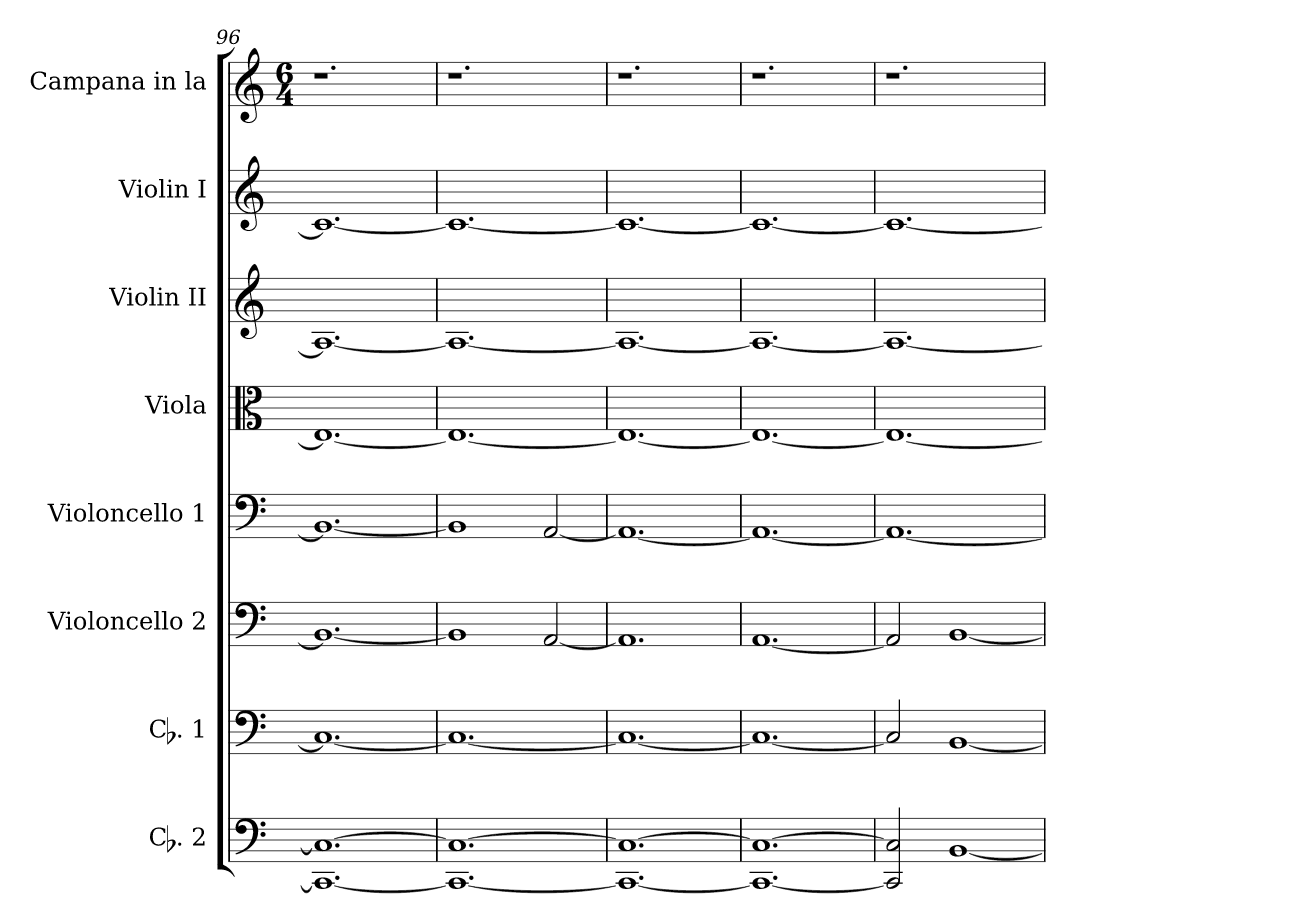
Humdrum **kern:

**kern	**kern	**kern	**kern	**kern	**kern	**kern	**kern
*part8	*part7	*part6	*part5	*part4	*part3	*part2	*part1
*staff8	*staff7	*staff6	*staff5	*staff4	*staff3	*staff2	*staff1
*I"Cb. 2	*I"Cb. 1	*I"Violoncello 2	*I"Violoncello 1	*I"Viola	*I"Violin II	*I"Violin I	*I"Campana in la
*I'Cb. 2	*I'Cb. 1	*I'Vc. 2	*I'Vc. 1	*I'Vla.	*I'Vln. II	*I'Vln. I	*I'Camp.
!!LO:PB:g=z
*clefF4	*clefF4	*clefF4	*clefF4	*clefC3	*clefG2	*clefG2	*clefG2
*ITrd7c12	*ITrd7c12	*	*	*	*	*	*
*k[]	*k[]	*k[]	*k[]	*k[]	*k[]	*k[]	*k[]
*C:	*C:	*C:	*C:	*C:	*C:	*C:	*C:
*	*	*	*	*	*	*	*M6/4
=96	=96	=96	=96	=96	=96	=96	=96
1.CC_> 1.CCC_<	1.CC_<	1.BB_<	1.BB_<	1.E_<	1.A_<	1.c_<	1.r
=97	=97	=97	=97	=97	=97	=97	=97
1.CC_> 1.CCC_<	1.CC_<	1BB]	1BB]	1.E_<	1.A_<	1.c_<	1.r
.	.	[<2AA/	[<2AA/	.	.	.	.
=98	=98	=98	=98	=98	=98	=98	=98
1.CC_> 1.CCC_<	1.CC_<	1.AA]	1.AA_<	1.E_<	1.A_<	1.c_<	1.r
=99	=99	=99	=99	=99	=99	=99	=99
1.CC_> 1.CCC_<	1.CC_<	[<1.AA	1.AA_<	1.E_<	1.A_<	1.c_<	1.r
=100	=100	=100	=100	=100	=100	=100	=100
2CC/] 2CCC/]	2CC/]	2AA/]	1.AA_<	1.E_<	1.A_<	1.c_<	1.r
[<1BBB	[<1BBB	[<1BB	.	.	.	.	.
=	=	=	=	=	=	=	=
*-	*-	*-	*-	*-	*-	*-	*-
